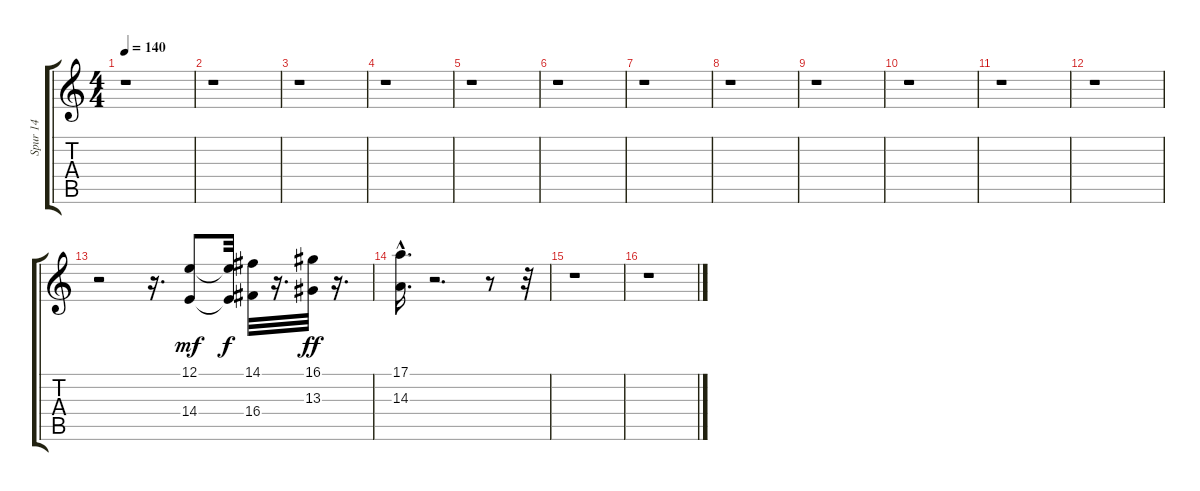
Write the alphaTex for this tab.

\track ("Spur 14" "Spur 14") {instrument xylophone}
\staff {score tabs}
\tuning (E4 B3 G3 D3 A2 E2) {hide}
\ts (4 4)
\tempo 140
\clef g2
\ks c
r.1{dy mf instrument xylophone} |
r.1 |
r.1 |
r.1 |
r.1 |
r.1 |
r.1 |
r.1 |
r.1 |
r.1 |
r.1 |
r.1 |
r.2 r.16{d} (12.1 14.4).8 (12.1{t} 14.4{t}).32{dy f} (14.1 16.4).32 r.16{d} (16.1 13.3).32{dy ff} r.16{d} |
(17.1{hac} 14.3{hac}).16{d} r.2{d} r.8 r.32 |
r.1 |
r.1
